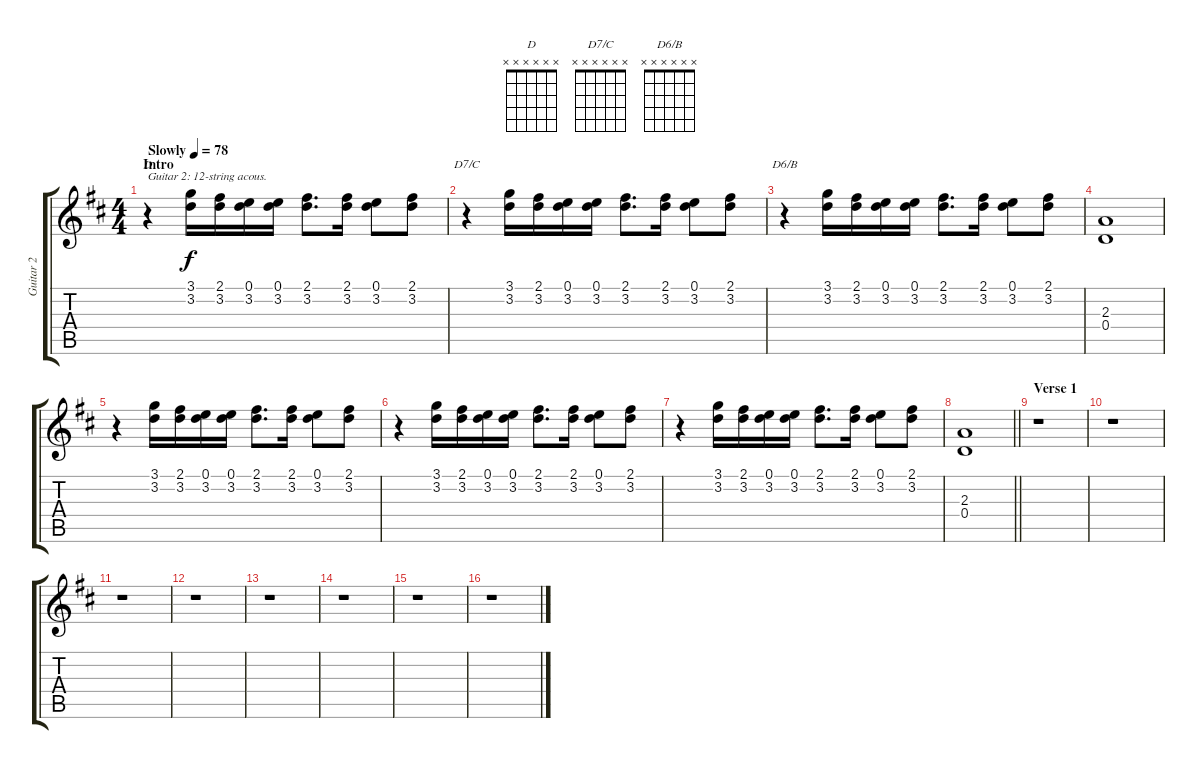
\track ("Guitar 2" "Guitar 2") {instrument acousticguitarsteel}
\staff {score tabs}
\tuning (E4 B3 G3 D3 A2 E2) {hide}
\chord ("D" x x x x x x)
\chord ("D7/C" x x x x x x)
\chord ("D6/B" x x x x x x)
\ts (4 4)
\section ("" "Intro")
\tempo (78 "Slowly")
\clef g2
\ks d
r.4{ch "D" txt "Guitar 2: 12-string acous." dy f volume 1 instrument acousticguitarsteel} (3.1 3.2).16{volume 6} (2.1 3.2).16 (0.1 3.2).16 (0.1 3.2).16 (2.1 3.2).8{d} (2.1 3.2).16 (0.1 3.2).8 (2.1 3.2).8 |
r.4{ch "D7/C"} (3.1 3.2).16 (2.1 3.2).16 (0.1 3.2).16 (0.1 3.2).16 (2.1 3.2).8{d} (2.1 3.2).16 (0.1 3.2).8 (2.1 3.2).8 |
r.4{ch "D6/B"} (3.1 3.2).16 (2.1 3.2).16 (0.1 3.2).16 (0.1 3.2).16 (2.1 3.2).8{d} (2.1 3.2).16 (0.1 3.2).8 (2.1 3.2).8 |
(2.3 0.4).1 |
r.4 (3.1 3.2).16 (2.1 3.2).16 (0.1 3.2).16 (0.1 3.2).16 (2.1 3.2).8{d} (2.1 3.2).16 (0.1 3.2).8 (2.1 3.2).8 |
r.4 (3.1 3.2).16 (2.1 3.2).16 (0.1 3.2).16 (0.1 3.2).16 (2.1 3.2).8{d} (2.1 3.2).16 (0.1 3.2).8 (2.1 3.2).8 |
r.4 (3.1 3.2).16 (2.1 3.2).16 (0.1 3.2).16 (0.1 3.2).16 (2.1 3.2).8{d} (2.1 3.2).16 (0.1 3.2).8 (2.1 3.2).8 |
\barLineRight lightlight
(2.3 0.4).1 |
\section ("" "Verse 1")
r.1 |
r.1 |
r.1 |
r.1 |
r.1 |
r.1 |
r.1 |
r.1
